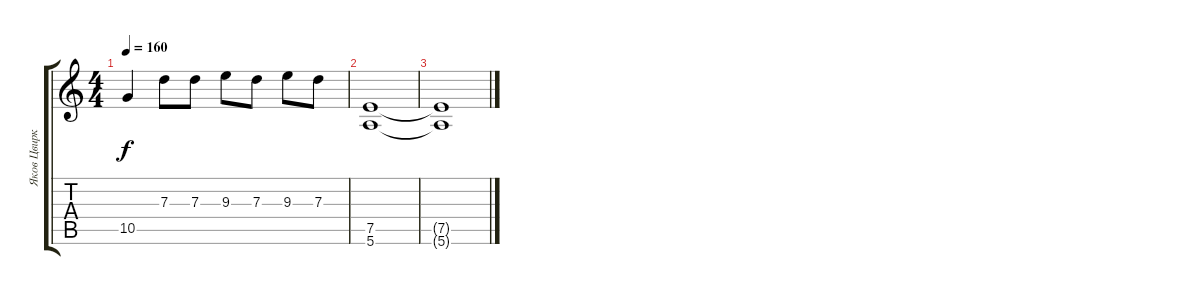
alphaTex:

\track ("Яков Цвиркунов" "Яков Цвирк") {instrument distortionguitar}
\staff {score tabs}
\tuning (E4 B3 G3 D3 A2 E2) {hide}
\ts (4 4)
\tempo 160
\clef g2
\ks c
10.5.4{dy f} 7.3.8 7.3.8 9.3.8 7.3.8 9.3.8 7.3.8 |
(7.5 5.6).1 |
(7.5{t} 5.6{t}).1
